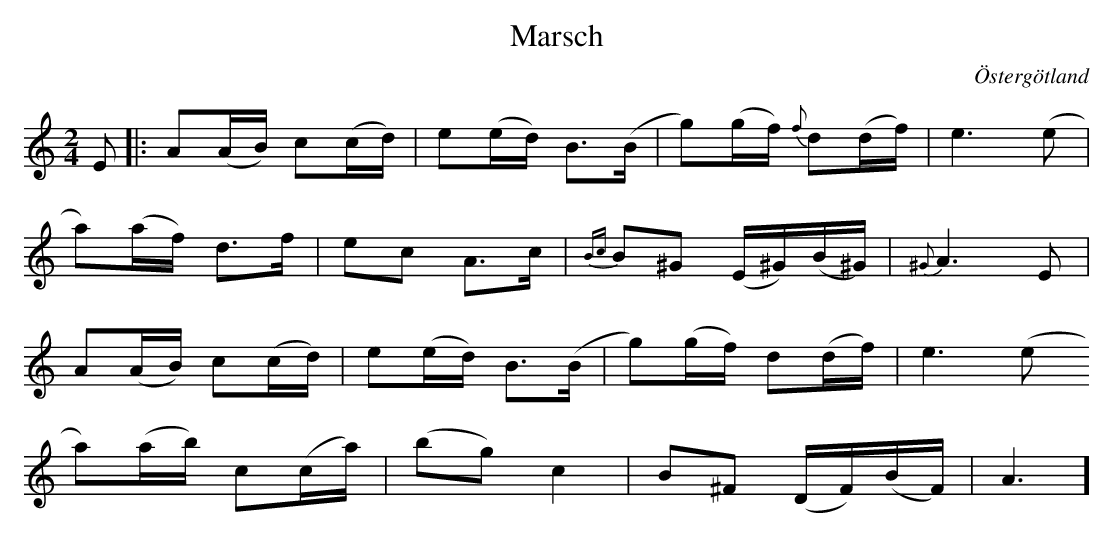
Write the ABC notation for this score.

X:1
T:Marsch
O:Östergötland
M: 2/4
L: 1/16
K: Am
E2 |: A2(AB) c2(cd) | e2(ed) B3(B | g2)(gf){f} d2(df) | e6 (e2 |
a2)(af) d3f | e2c2 A3c |{Bc} B2^G2 (E^G)(B^G)|{^G} A6 E2 |
A2(AB) c2(cd) | e2(ed) B3(B | g2)(gf) d2(df) | e6 (e2
a2)(ab) c2(ca) | (b2g2) c4 | B2^F2 (DF)(BF)| A6]
